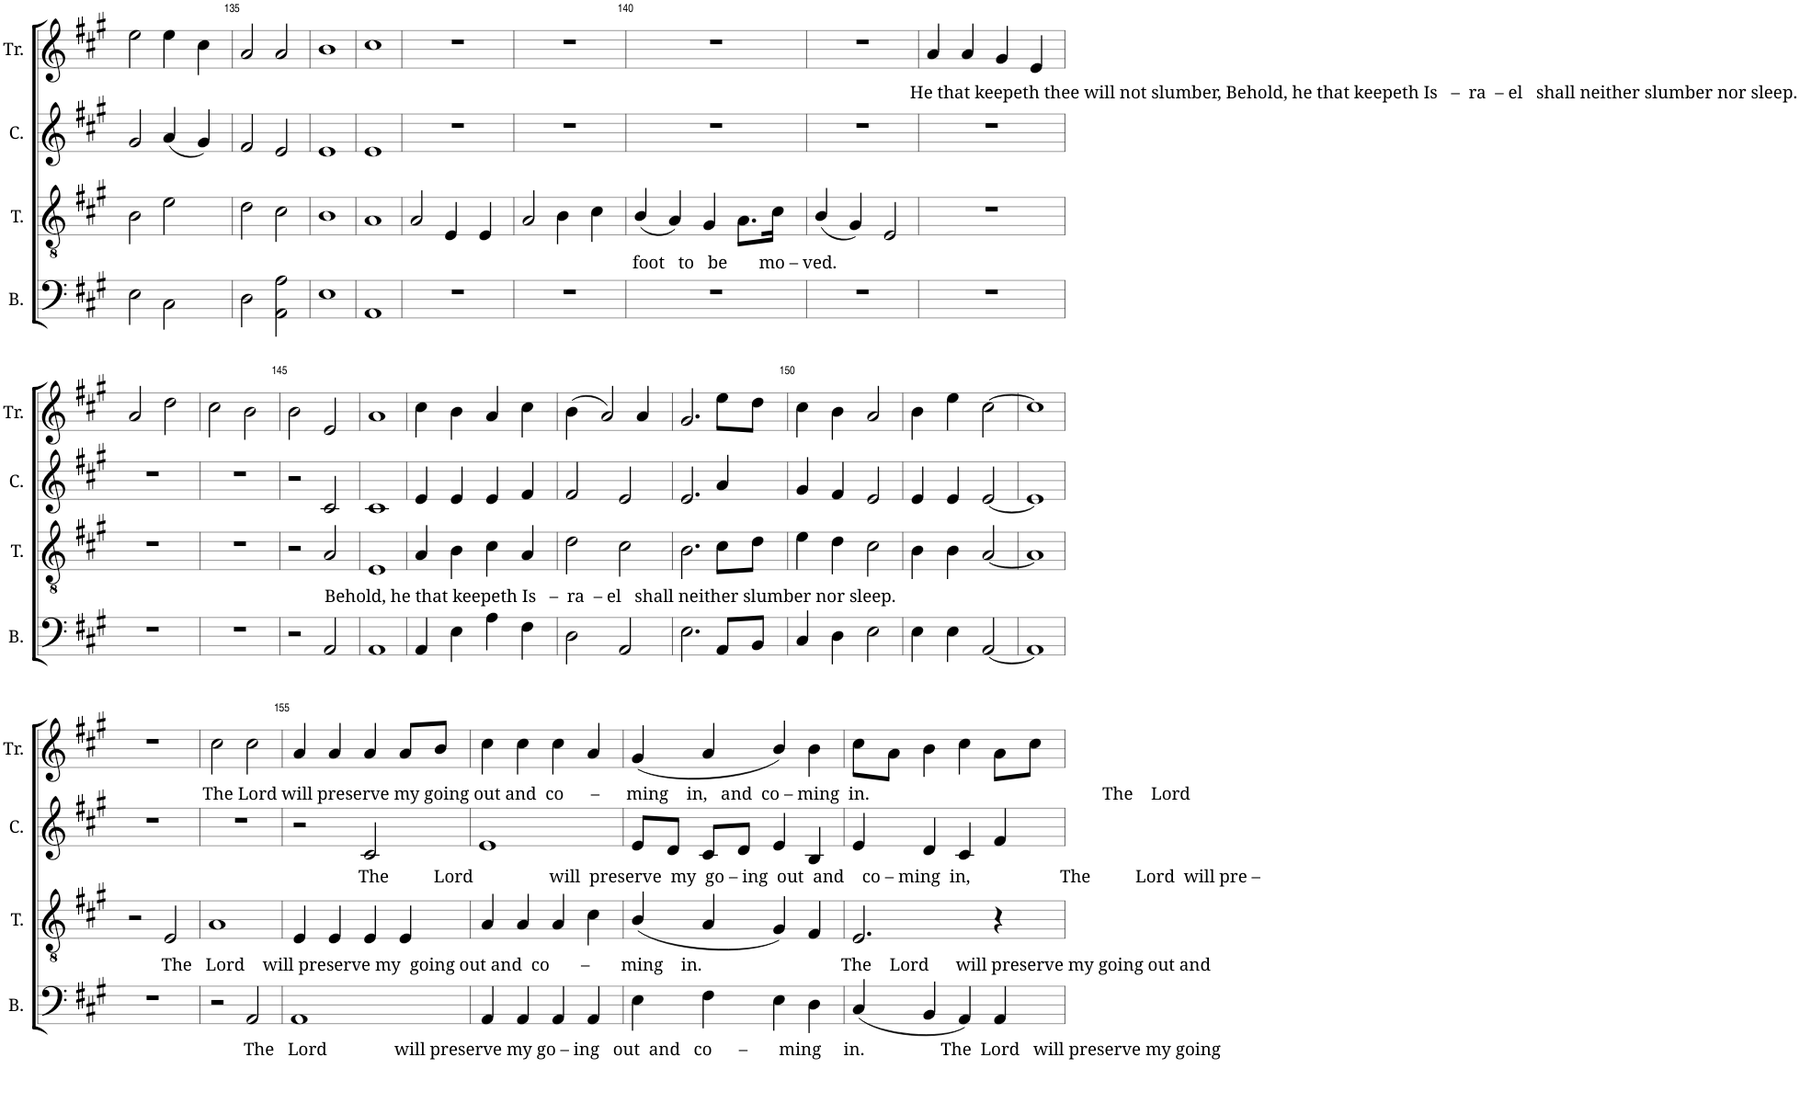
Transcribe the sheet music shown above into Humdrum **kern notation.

**kern	**kern	**kern	**kern
*part4	*part3	*part2	*part1
*staff4	*staff3	*staff2	*staff1
*I"B.	*I"T.	*I"C.	*I"Tr.
*I'B.	*I'T.	*I'C.	*I'Tr.
!!LO:PB:g=z
*clefF4	*clefGv2	*clefG2	*clefG2
*k[f#c#g#]	*k[f#c#g#]	*k[f#c#g#]	*k[f#c#g#]
*M2/2	*M2/2	*M2/2	*M2/2
=134	=134	=134	=134
2E\	2B\	2g#/	2ee\
2C#\	2e\	(4a/	4ee\
.	.	4g#/)	4cc#\
=135	=135	=135	=135
2D\	2d\	2f#/	2a/
2AA\ 2A\	2c#\	2e/	2a/
=136	=136	=136	=136
1E	1B	1e	1b
=137	=137	=137	=137
1AA	1A	1e	1cc#
=138	=138	=138	=138
1r	2A/	1r	1r
.	4E/	.	.
.	4E/	.	.
=139	=139	=139	=139
1r	2A/	1r	1r
.	4B\	.	.
.	4c#\	.	.
=140	=140	=140	=140
!	!LO:TX:b:t=foot   to   be       mo – ved.	!	!
1r	(4B/	1r	1r
.	4A/)	.	.
.	4G#/	.	.
.	8.A\L	.	.
.	16c#\Jk	.	.
=141	=141	=141	=141
1r	(4B/	1r	1r
.	4G#/)	.	.
.	2E/	.	.
=142	=142	=142	=142
!	!	!	!LO:TX:b:t=He that keepeth thee will not slumber, Behold, he that keepeth Is   –  ra  – el   shall neither slumber nor sleep.
1r	1r	1r	4a/
.	.	.	4a/
.	.	.	4g#/
.	.	.	4e/
!!LO:LB:g=z
=143	=143	=143	=143
1r	1r	1r	2a/
.	.	.	2dd\
=144	=144	=144	=144
1r	1r	1r	2cc#\
.	.	.	2b\
=145	=145	=145	=145
2r	2r	2r	2b\
!	!LO:TX:b:t=Behold, he that keepeth Is   –  ra  – el   shall neither slumber nor sleep.	!	!
2AA/	2A/	2c#/	2e/
=146	=146	=146	=146
1AA	1E	1c#	1a
=147	=147	=147	=147
4AA/	4A/	4e/	4cc#\
4E\	4B\	4e/	4b\
4A\	4c#\	4e/	4a/
4F#\	4A/	4f#/	4cc#\
=148	=148	=148	=148
2D\	2d\	2f#/	(4b\
.	.	.	2a/)
2AA/	2c#\	2e/	.
.	.	.	4a/
=149	=149	=149	=149
2.E\	2.B\	2.e/	2.g#/
8AA/L	8c#\L	4a/	8ee\L
8BB/J	8d\J	.	8dd\J
=150	=150	=150	=150
4C#/	4e\	4g#/	4cc#\
4D\	4d\	4f#/	4b\
2E\	2c#\	2e/	2a/
=151	=151	=151	=151
4E\	4B\	4e/	4b\
4E\	4B\	4e/	4ee\
[2AA/	[2A/	[2e/	[2cc#\
=152	=152	=152	=152
1AA]	1A]	1e]	1cc#]
!!LO:LB:g=z
=153	=153	=153	=153
1r	2r	1r	1r
!	!LO:TX:b:t=The   Lord    will preserve my  going out and  co       –       ming    in.                               The    Lord      will preserve my going out and	!	!
.	2E/	.	.
=154	=154	=154	=154
!	!	!	!LO:TX:b:t=The Lord will preserve my going out and  co      –      ming    in,   and  co – ming  in.                                                    The    Lord
2r	1A	1r	2cc#\
!LO:TX:b:t=The   Lord               will preserve my go – ing   out  and   co      –       ming     in.                 The  Lord   will preserve my going	!	!	!
2AA/	.	.	2cc#\
=155	=155	=155	=155
1AA	4E/	2r	4a/
.	4E/	.	4a/
!	!	!LO:TX:b:t=The          Lord                 will  preserve  my  go – ing  out  and    co – ming  in,                    The          Lord  will pre –	!
.	4E/	2c#/	4a/
.	4E/	.	8a/L
.	.	.	8b/J
=156	=156	=156	=156
4AA/	4A/	1e	4cc#\
4AA/	4A/	.	4cc#\
4AA/	4A/	.	4cc#\
4AA/	4c#\	.	4a/
=157	=157	=157	=157
4E\	(4B/	8e/L	(4g#/
.	.	8d/J	.
4F#\	4A/	8c#/L	4a/
.	.	8d/J	.
4E\	4G#/)	4e/	4b/)
4D\	4F#/	4B/	4b\
=158	=158	=158	=158
(4C#/	2.E/	4e/	8cc#\L
.	.	.	8a\J
4BB/	.	4d/	4b\
4AA/)	.	4c#/	4cc#\
4AA/	4r	4f#/	8a\L
.	.	.	8cc#\J
=	=	=	=
*-	*-	*-	*-
